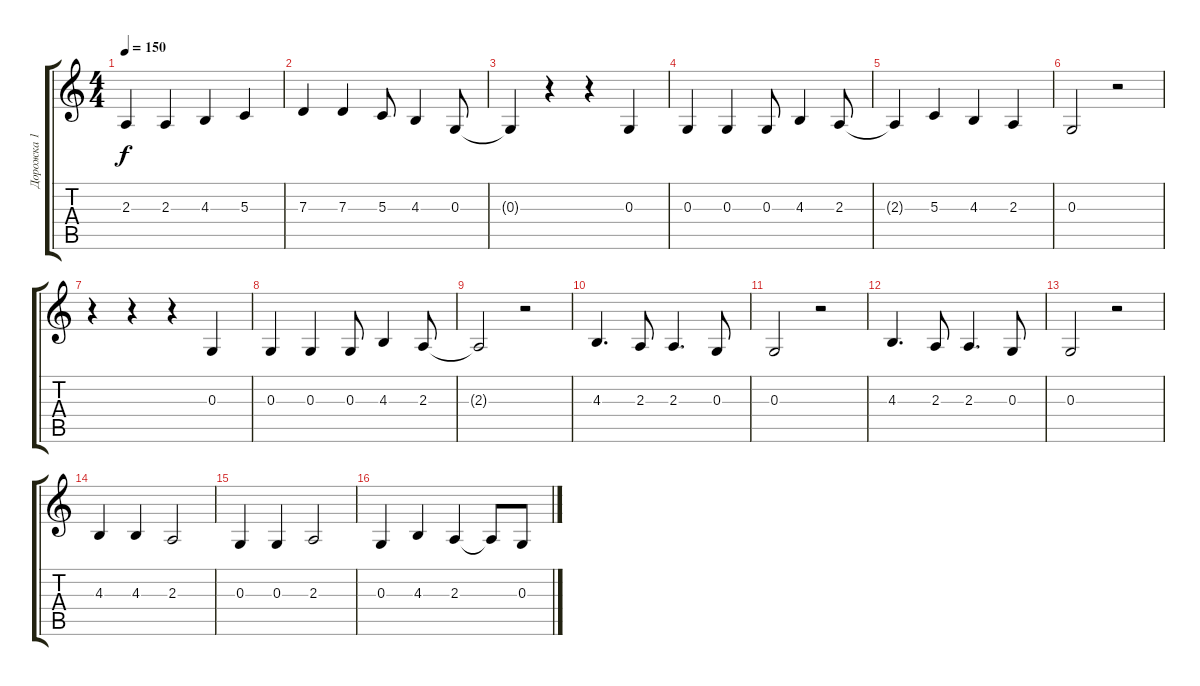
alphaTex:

\track ("Дорожка 1" "Дорожка 1") {instrument oboe}
\staff {score tabs}
\tuning (E4 B3 G3 D3 A2 E2) {hide}
\ts (4 4)
\tempo 150
\clef g2
\ks c
2.3{t}.4{dy f} 2.3.4 4.3.4 5.3.4 |
7.3.4 7.3.4 5.3.8 4.3.4 0.3.8 |
0.3{t}.4 r.4 r.4 0.3.4 |
0.3.4 0.3.4 0.3.8 4.3.4 2.3.8 |
2.3{t}.4 5.3.4 4.3.4 2.3.4 |
0.3.2 r.2 |
r.4 r.4 r.4 0.3.4 |
0.3.4 0.3.4 0.3.8 4.3.4 2.3.8 |
2.3{t}.2 r.2 |
4.3.4{d} 2.3.8 2.3.4{d} 0.3.8 |
0.3.2 r.2 |
4.3.4{d} 2.3.8 2.3.4{d} 0.3.8 |
0.3.2 r.2 |
4.3.4 4.3.4 2.3.2 |
0.3.4 0.3.4 2.3.2 |
0.3.4 4.3.4 2.3.4 2.3{t}.8 0.3.8
